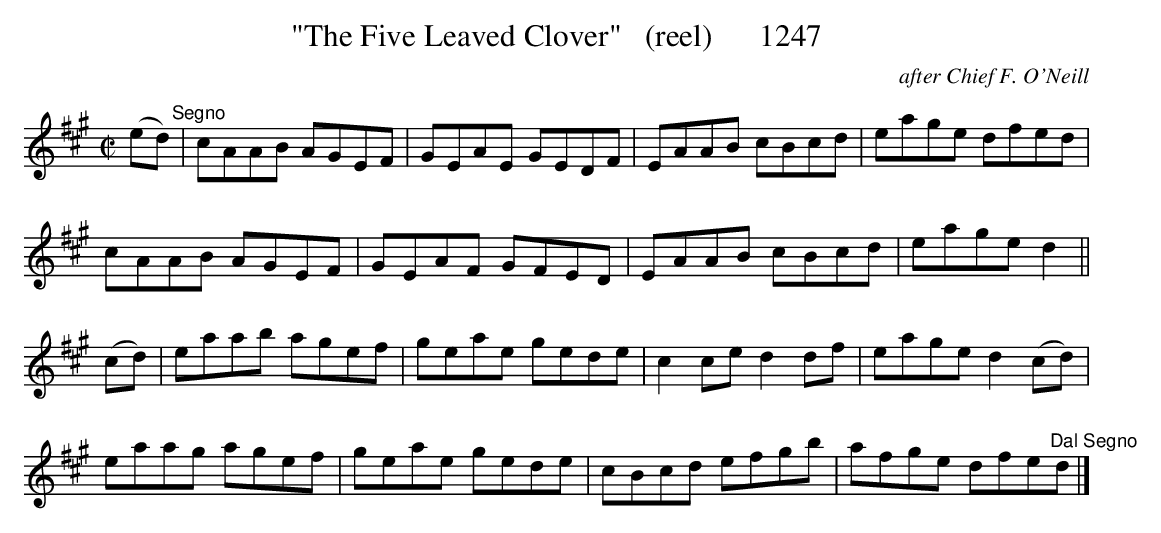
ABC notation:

X:1
T:"The Five Leaved Clover"   (reel)      1247
C:after Chief F. O'Neill
BRENNAN July 2003 (HTTP://WWW.SOSYOURMOM.COM)
M:C|
L:1/8
K:A
(ed)"^Segno"|cAAB AGEF|GEAE GEDF|EAAB cBcd|eage dfed|
cAAB AGEF|GEAF GFED|EAAB cBcd|eage d2||
(cd)|eaab agef|geae gede|c2ce d2df|eage d2(cd)|
eaag agef|geae gede|cBcd efgb|afge dfe"^Dal Segno"d|]
